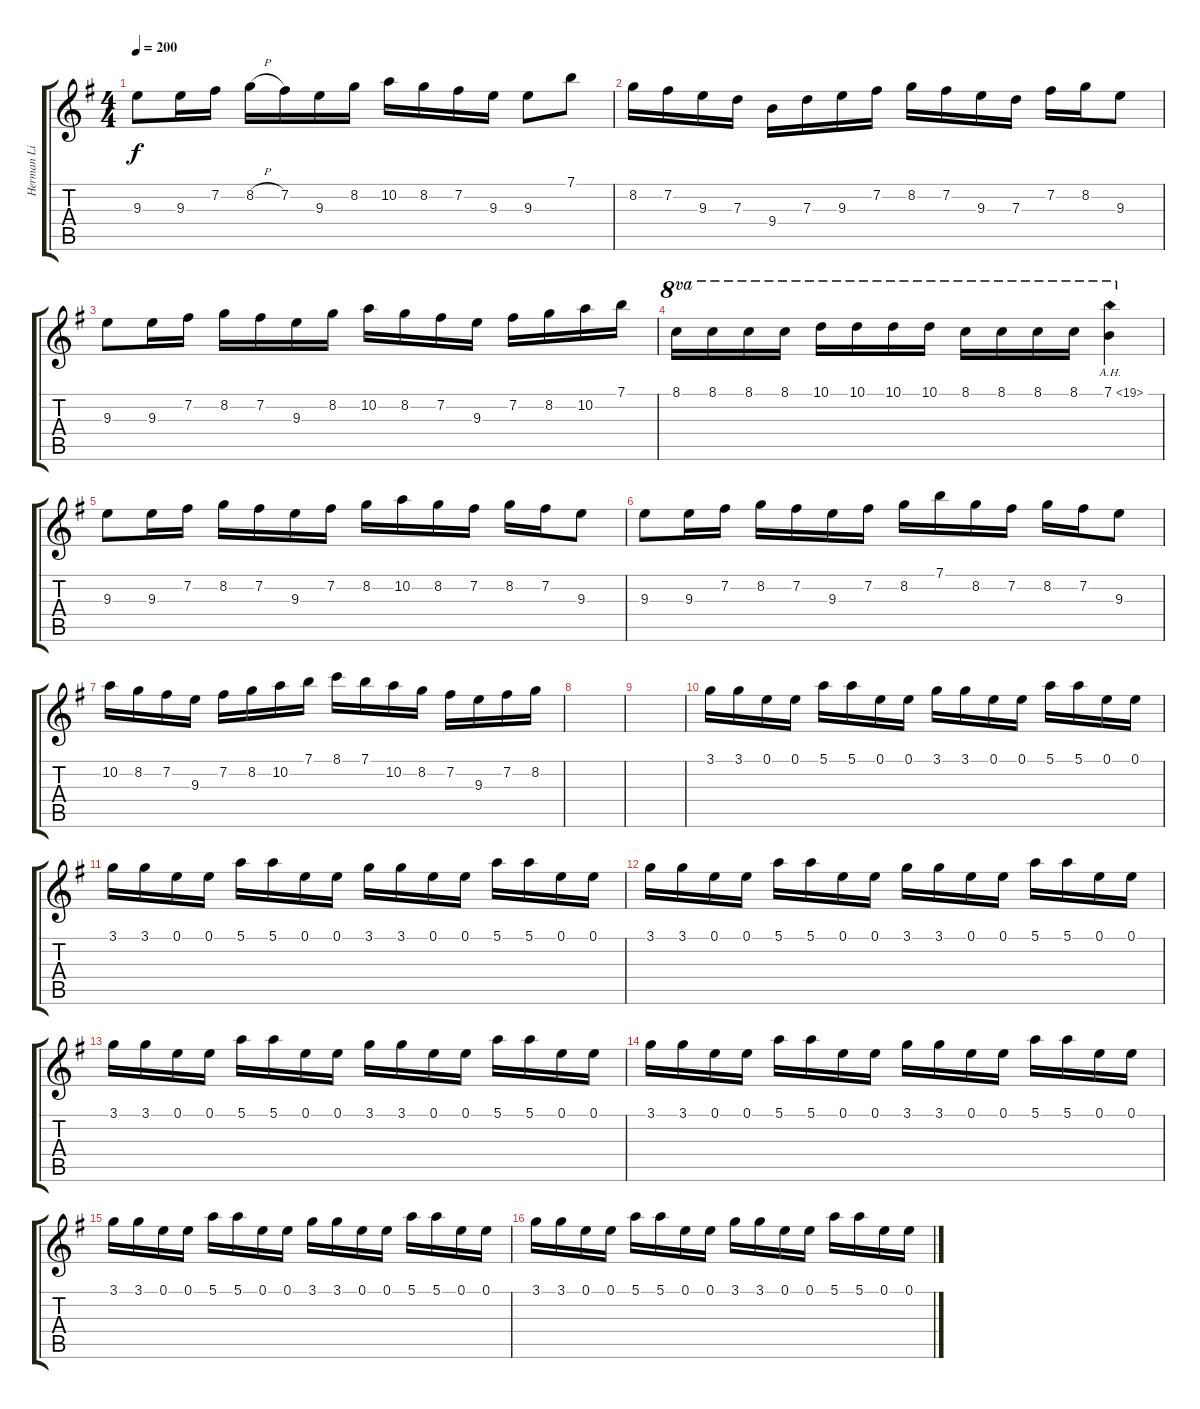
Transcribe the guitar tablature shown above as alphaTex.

\track ("Herman Li" "Herman Li") {instrument distortionguitar}
\staff {score tabs}
\tuning (E4 B3 G3 D3 A2 E2) {hide}
\ts (4 4)
\tempo 200
\clef g2
\ks g
9.3.8{dy f} 9.3.16 7.2.16 8.2{h}.16 7.2.16 9.3.16 8.2.16 10.2.16 8.2.16 7.2.16 9.3.16 9.3.8 7.1.8 |
8.2.16 7.2.16 9.3.16 7.3.16 9.4.16 7.3.16 9.3.16 7.2.16 8.2.16 7.2.16 9.3.16 7.3.16 7.2.16 8.2.16 9.3.8 |
9.3.8 9.3.16 7.2.16 8.2.16 7.2.16 9.3.16 8.2.16 10.2.16 8.2.16 7.2.16 9.3.16 7.2.16 8.2.16 10.2.16 7.1.16 |
8.1.16{ot 8va} 8.1.16{ot 8va} 8.1.16{ot 8va} 8.1.16{ot 8va} 10.1.16{ot 8va} 10.1.16{ot 8va} 10.1.16{ot 8va} 10.1.16{ot 8va} 8.1.16{ot 8va} 8.1.16{ot 8va} 8.1.16{ot 8va} 8.1.16{ot 8va} 7.1{ah 12}.4{ot 8va} |
9.3.8 9.3.16 7.2.16 8.2.16 7.2.16 9.3.16 7.2.16 8.2.16 10.2.16 8.2.16 7.2.16 8.2.16 7.2.16 9.3.8 |
9.3.8 9.3.16 7.2.16 8.2.16 7.2.16 9.3.16 7.2.16 8.2.16 7.1.16 8.2.16 7.2.16 8.2.16 7.2.16 9.3.8 |
10.2.16 8.2.16 7.2.16 9.3.16 7.2.16 8.2.16 10.2.16 7.1.16 8.1.16 7.1.16 10.2.16 8.2.16 7.2.16 9.3.16 7.2.16 8.2.16 |
|
|
3.1.16 3.1.16 0.1.16 0.1.16 5.1.16 5.1.16 0.1.16 0.1.16 3.1.16 3.1.16 0.1.16 0.1.16 5.1.16 5.1.16 0.1.16 0.1.16 |
3.1.16 3.1.16 0.1.16 0.1.16 5.1.16 5.1.16 0.1.16 0.1.16 3.1.16 3.1.16 0.1.16 0.1.16 5.1.16 5.1.16 0.1.16 0.1.16 |
3.1.16 3.1.16 0.1.16 0.1.16 5.1.16 5.1.16 0.1.16 0.1.16 3.1.16 3.1.16 0.1.16 0.1.16 5.1.16 5.1.16 0.1.16 0.1.16 |
3.1.16 3.1.16 0.1.16 0.1.16 5.1.16 5.1.16 0.1.16 0.1.16 3.1.16 3.1.16 0.1.16 0.1.16 5.1.16 5.1.16 0.1.16 0.1.16 |
3.1.16 3.1.16 0.1.16 0.1.16 5.1.16 5.1.16 0.1.16 0.1.16 3.1.16 3.1.16 0.1.16 0.1.16 5.1.16 5.1.16 0.1.16 0.1.16 |
3.1.16 3.1.16 0.1.16 0.1.16 5.1.16 5.1.16 0.1.16 0.1.16 3.1.16 3.1.16 0.1.16 0.1.16 5.1.16 5.1.16 0.1.16 0.1.16 |
3.1.16 3.1.16 0.1.16 0.1.16 5.1.16 5.1.16 0.1.16 0.1.16 3.1.16 3.1.16 0.1.16 0.1.16 5.1.16 5.1.16 0.1.16 0.1.16
